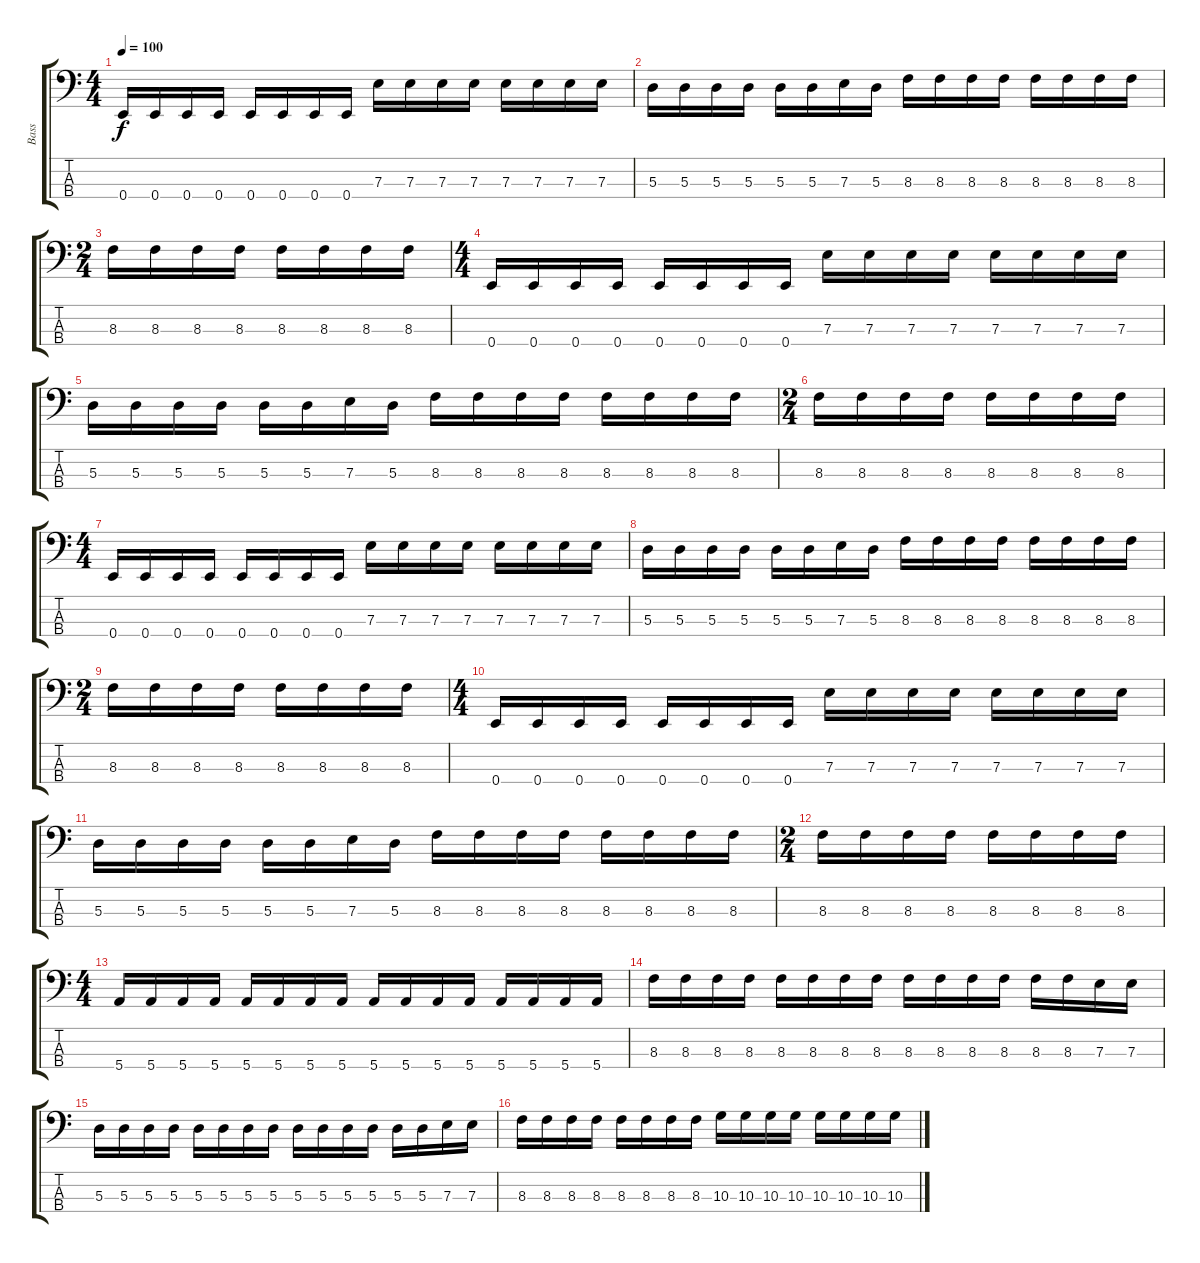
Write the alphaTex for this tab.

\track ("Bass" "Bass") {instrument electricbasspick}
\staff {score tabs}
\tuning (G2 D2 A1 E1) {hide}
\ts (4 4)
\tempo 100
\clef f4
\ks c
0.4.16{dy f} 0.4.16 0.4.16 0.4.16 0.4.16 0.4.16 0.4.16 0.4.16 7.3.16 7.3.16 7.3.16 7.3.16 7.3.16 7.3.16 7.3.16 7.3.16 |
5.3.16 5.3.16 5.3.16 5.3.16 5.3.16 5.3.16 7.3.16 5.3.16 8.3.16 8.3.16 8.3.16 8.3.16 8.3.16 8.3.16 8.3.16 8.3.16 |
\ts (2 4)
8.3.16 8.3.16 8.3.16 8.3.16 8.3.16 8.3.16 8.3.16 8.3.16 |
\ts (4 4)
0.4.16 0.4.16 0.4.16 0.4.16 0.4.16 0.4.16 0.4.16 0.4.16 7.3.16 7.3.16 7.3.16 7.3.16 7.3.16 7.3.16 7.3.16 7.3.16 |
5.3.16 5.3.16 5.3.16 5.3.16 5.3.16 5.3.16 7.3.16 5.3.16 8.3.16 8.3.16 8.3.16 8.3.16 8.3.16 8.3.16 8.3.16 8.3.16 |
\ts (2 4)
8.3.16 8.3.16 8.3.16 8.3.16 8.3.16 8.3.16 8.3.16 8.3.16 |
\ts (4 4)
0.4.16 0.4.16 0.4.16 0.4.16 0.4.16 0.4.16 0.4.16 0.4.16 7.3.16 7.3.16 7.3.16 7.3.16 7.3.16 7.3.16 7.3.16 7.3.16 |
5.3.16 5.3.16 5.3.16 5.3.16 5.3.16 5.3.16 7.3.16 5.3.16 8.3.16 8.3.16 8.3.16 8.3.16 8.3.16 8.3.16 8.3.16 8.3.16 |
\ts (2 4)
8.3.16 8.3.16 8.3.16 8.3.16 8.3.16 8.3.16 8.3.16 8.3.16 |
\ts (4 4)
0.4.16 0.4.16 0.4.16 0.4.16 0.4.16 0.4.16 0.4.16 0.4.16 7.3.16 7.3.16 7.3.16 7.3.16 7.3.16 7.3.16 7.3.16 7.3.16 |
5.3.16 5.3.16 5.3.16 5.3.16 5.3.16 5.3.16 7.3.16 5.3.16 8.3.16 8.3.16 8.3.16 8.3.16 8.3.16 8.3.16 8.3.16 8.3.16 |
\ts (2 4)
8.3.16 8.3.16 8.3.16 8.3.16 8.3.16 8.3.16 8.3.16 8.3.16 |
\ts (4 4)
5.4.16 5.4.16 5.4.16 5.4.16 5.4.16 5.4.16 5.4.16 5.4.16 5.4.16 5.4.16 5.4.16 5.4.16 5.4.16 5.4.16 5.4.16 5.4.16 |
8.3.16 8.3.16 8.3.16 8.3.16 8.3.16 8.3.16 8.3.16 8.3.16 8.3.16 8.3.16 8.3.16 8.3.16 8.3.16 8.3.16 7.3.16 7.3.16 |
5.3.16 5.3.16 5.3.16 5.3.16 5.3.16 5.3.16 5.3.16 5.3.16 5.3.16 5.3.16 5.3.16 5.3.16 5.3.16 5.3.16 7.3.16 7.3.16 |
8.3.16 8.3.16 8.3.16 8.3.16 8.3.16 8.3.16 8.3.16 8.3.16 10.3.16 10.3.16 10.3.16 10.3.16 10.3.16 10.3.16 10.3.16 10.3.16
